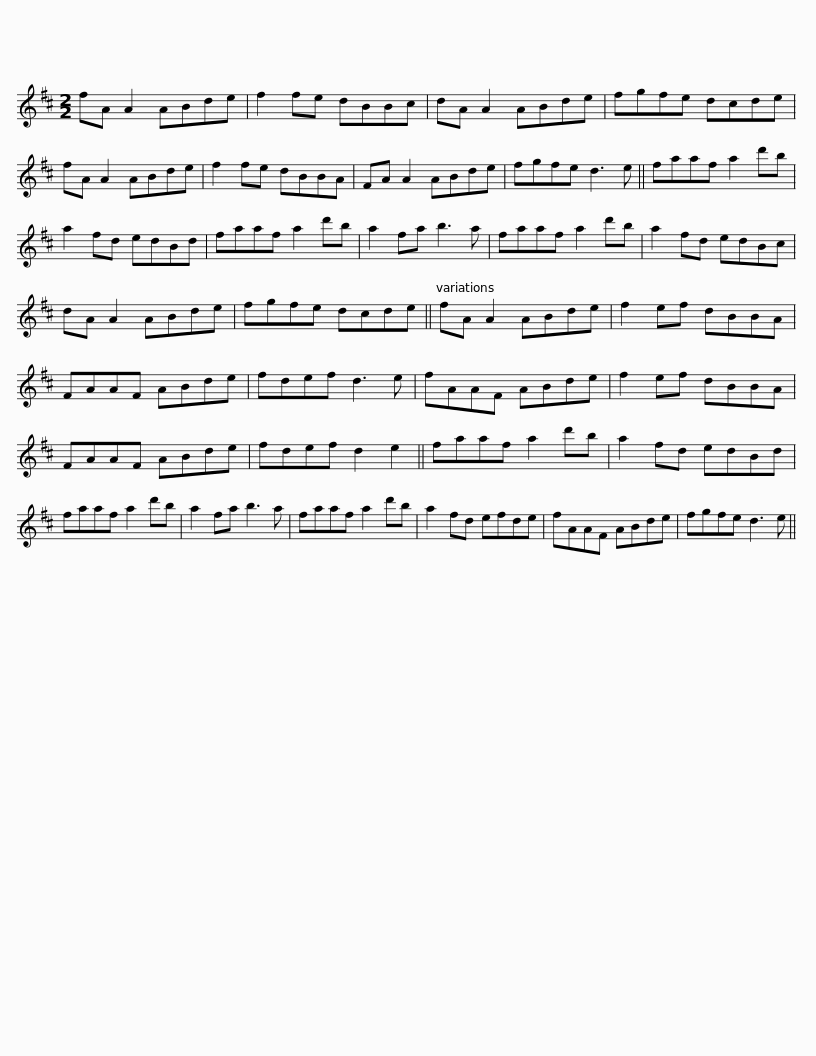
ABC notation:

X:1
L:1/8
M:2/2
I:linebreak $
K:D
V:1 treble
V:1
 fA A2 ABde | f2 fe dBBc | dA A2 ABde | fgfe dcde | fA A2 ABde | %5
 f2 fe dBBA |$ FA A2 ABde | fgfe d3 e || faaf a2 d'b | a2 fd edBd | %10
 faaf a2 d'b | a2 fa b3 a |$ faaf a2 d'b | a2 fd edBc | dA A2 ABde | %15
 fgfe dcde || fA A2 ABde | f2 ef dBBA |$ FAAF ABde | fdef d3 e | %20
 fAAF ABde | f2 ef dBBA | FAAF ABde | fdef d2 e2 ||$ faaf a2 d'b | %25
 a2 fd edBd | faaf a2 d'b | a2 fa b3 a | faaf a2 d'b | a2 fd efde |$ %30
 fAAF ABde | fgfe d3 e || %32
